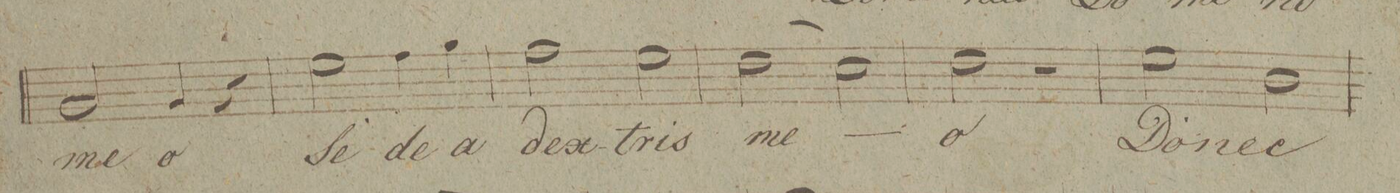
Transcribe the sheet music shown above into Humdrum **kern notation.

**kern	**text	**dynam
*I"Canto.	*	*
*clefC1	*	*
*k[]	*	*
*met(c|)	*	*
*M2/2	*	*
2e/	me-	.
4e/	-o	.
4r	.	.
=6	=6	=6
2cc\	Se-	.
4dd\	-de	.
4ee\	a	.
=7	=7	=7
2dd\	dex-	.
2cc\	-tris	.
=8	=8	=8
(2b\	me-	.
2a\)	.	.
=9	=9	=9
2b\	-o	.
2r	.	.
=10	=10	=10
2cc\	Do-	.
2g\	-nec	.
=11	=11	=11
*-	*-	*-
